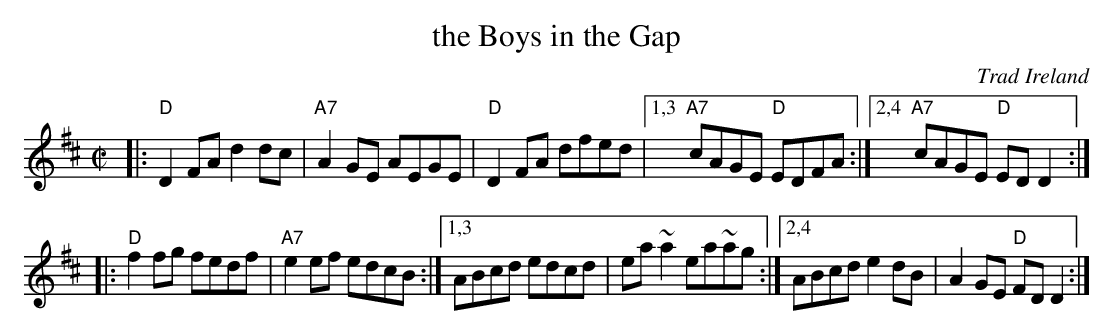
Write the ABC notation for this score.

X:1
T: the Boys in the Gap
O: Trad Ireland
M: C|
L: 1/8
K: D
|: "D"D2FA d2dc | "A7"A2GE AEGE | "D"D2FA dfed |1,3 "A7"cAGE "D"EDFA :|2,4 "A7"cAGE "D"EDD2 :|
|: "D"f2fg fedf | "A7"e2ef edcB:|1,3ABcd edcd | ea~a2 ea~ag :|2,4 ABcd e2dB | A2GE "D"FDD2 :|
